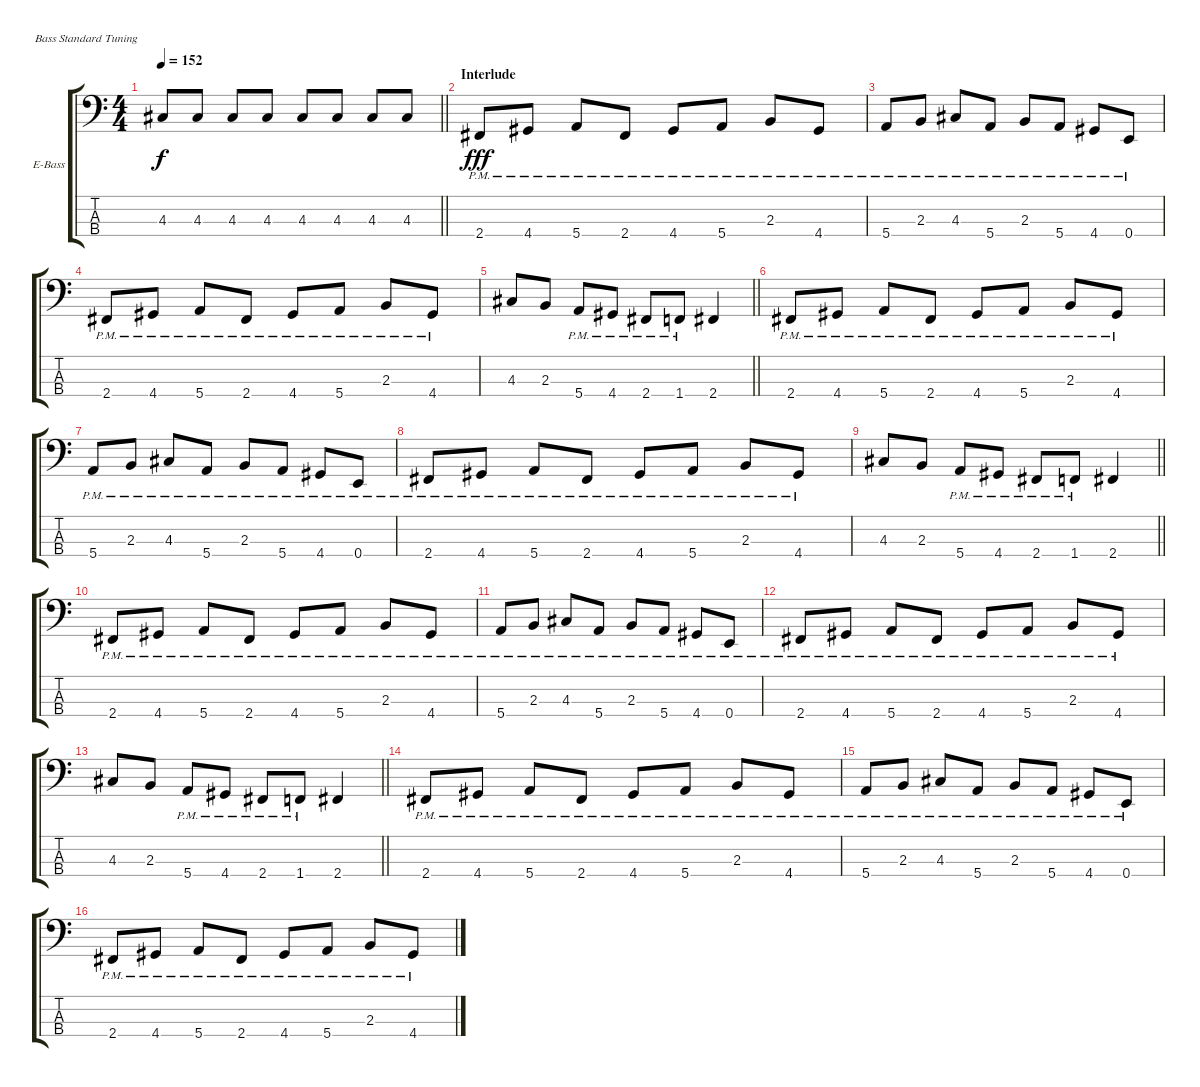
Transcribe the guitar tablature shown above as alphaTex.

\bracketExtendMode groupsimilarinstruments
\firstSystemTrackNameOrientation horizontal
\otherSystemsTrackNameOrientation horizontal
\track ("Bass" "E-Bass") {instrument electricbasspick}
\staff {score tabs}
\tuning (G2 D2 A1 E1)
\ts (4 4)
\tempo 152
\clef f4
\barLineRight lightlight
\ks c
4.3.8{dy f} 4.3.8 4.3.8 4.3.8 4.3.8 4.3.8 4.3.8 4.3.8 |
\section ("" "Interlude")
2.4{pm}.8{dy fff} 4.4{pm}.8 5.4{pm}.8 2.4{pm}.8 4.4{pm}.8 5.4{pm}.8 2.3{pm}.8 4.4{pm}.8 |
5.4{pm}.8 2.3{pm}.8 4.3{pm}.8 5.4{pm}.8 2.3{pm}.8 5.4{pm}.8 4.4{pm}.8 0.4{pm}.8 |
2.4{pm}.8 4.4{pm}.8 5.4{pm}.8 2.4{pm}.8 4.4{pm}.8 5.4{pm}.8 2.3{pm}.8 4.4{pm}.8 |
\barLineRight lightlight
4.3.8 2.3.8 5.4{pm}.8 4.4{pm}.8 2.4{pm}.8 1.4{pm}.8 2.4.4 |
2.4{pm}.8 4.4{pm}.8 5.4{pm}.8 2.4{pm}.8 4.4{pm}.8 5.4{pm}.8 2.3{pm}.8 4.4{pm}.8 |
5.4{pm}.8 2.3{pm}.8 4.3{pm}.8 5.4{pm}.8 2.3{pm}.8 5.4{pm}.8 4.4{pm}.8 0.4{pm}.8 |
2.4{pm}.8 4.4{pm}.8 5.4{pm}.8 2.4{pm}.8 4.4{pm}.8 5.4{pm}.8 2.3{pm}.8 4.4{pm}.8 |
\barLineRight lightlight
4.3.8 2.3.8 5.4{pm}.8 4.4{pm}.8 2.4{pm}.8 1.4{pm}.8 2.4.4 |
2.4{pm}.8 4.4{pm}.8 5.4{pm}.8 2.4{pm}.8 4.4{pm}.8 5.4{pm}.8 2.3{pm}.8 4.4{pm}.8 |
5.4{pm}.8 2.3{pm}.8 4.3{pm}.8 5.4{pm}.8 2.3{pm}.8 5.4{pm}.8 4.4{pm}.8 0.4{pm}.8 |
2.4{pm}.8 4.4{pm}.8 5.4{pm}.8 2.4{pm}.8 4.4{pm}.8 5.4{pm}.8 2.3{pm}.8 4.4{pm}.8 |
\barLineRight lightlight
4.3.8 2.3.8 5.4{pm}.8 4.4{pm}.8 2.4{pm}.8 1.4{pm}.8 2.4.4 |
2.4{pm}.8 4.4{pm}.8 5.4{pm}.8 2.4{pm}.8 4.4{pm}.8 5.4{pm}.8 2.3{pm}.8 4.4{pm}.8 |
5.4{pm}.8 2.3{pm}.8 4.3{pm}.8 5.4{pm}.8 2.3{pm}.8 5.4{pm}.8 4.4{pm}.8 0.4{pm}.8 |
2.4{pm}.8 4.4{pm}.8 5.4{pm}.8 2.4{pm}.8 4.4{pm}.8 5.4{pm}.8 2.3{pm}.8 4.4{pm}.8
